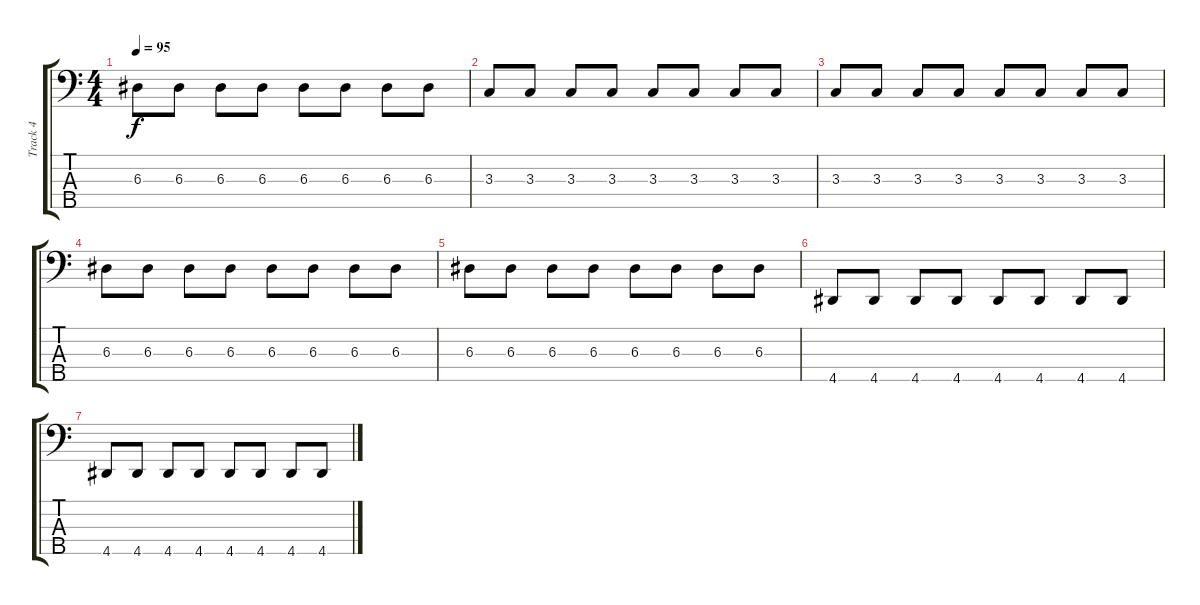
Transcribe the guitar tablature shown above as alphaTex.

\track ("Track 4" "Track 4") {instrument electricbassfinger}
\staff {score tabs}
\tuning (G2 D2 A1 E1 B0) {hide}
\ts (4 4)
\tempo 95
\clef f4
\ks c
6.3.8{dy f} 6.3.8 6.3.8 6.3.8 6.3.8 6.3.8 6.3.8 6.3.8 |
3.3.8 3.3.8 3.3.8 3.3.8 3.3.8 3.3.8 3.3.8 3.3.8 |
3.3.8 3.3.8 3.3.8 3.3.8 3.3.8 3.3.8 3.3.8 3.3.8 |
6.3.8 6.3.8 6.3.8 6.3.8 6.3.8 6.3.8 6.3.8 6.3.8 |
6.3.8 6.3.8 6.3.8 6.3.8 6.3.8 6.3.8 6.3.8 6.3.8 |
4.5.8 4.5.8 4.5.8 4.5.8 4.5.8 4.5.8 4.5.8 4.5.8 |
4.5.8 4.5.8 4.5.8 4.5.8 4.5.8 4.5.8 4.5.8 4.5.8
